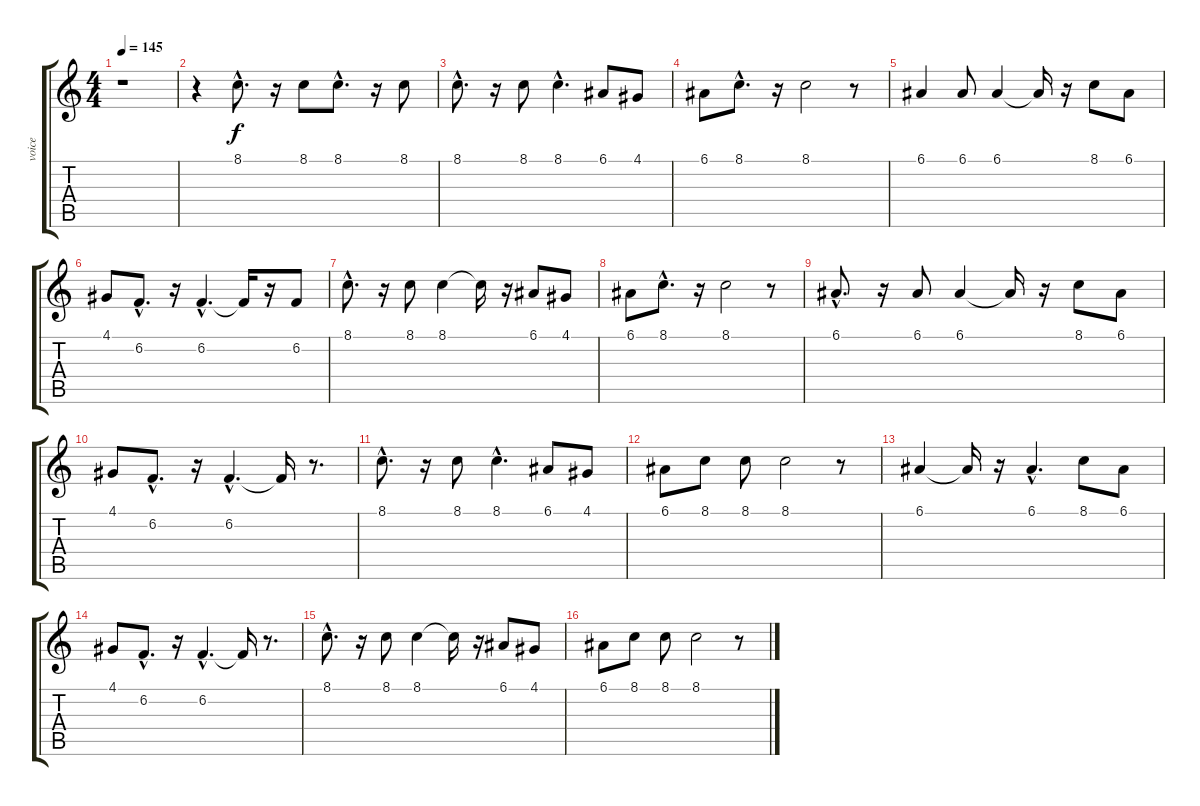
\track ("voice" "voice") {instrument lead6voice}
\staff {score tabs}
\tuning (E4 B3 G3 D3 A2 E2) {hide}
\ts (4 4)
\tempo 145
\clef g2
\ks c
r.1{dy f} |
r.4 8.1{hac}.8{d} r.16 8.1.8 8.1{hac}.8{d} r.16 8.1.8 |
8.1{hac}.8{d} r.16 8.1.8 8.1{hac}.4{d} 6.1.8 4.1.8 |
6.1.8 8.1{hac}.8{d} r.16 8.1.2 r.8 |
6.1.4 6.1.8 6.1.4 6.1{t}.16 r.16 8.1.8 6.1.8 |
4.1.8 6.2{hac}.8{d} r.16 6.2{hac}.4{d} 6.2{t}.16 r.16 6.2.8 |
8.1{hac}.8{d} r.16 8.1.8 8.1.4 8.1{t}.16 r.16 6.1.8 4.1.8 |
6.1.8 8.1{hac}.8{d} r.16 8.1.2 r.8 |
6.1{hac}.8{d} r.16 6.1.8 6.1.4 6.1{t}.16 r.16 8.1.8 6.1.8 |
4.1.8 6.2{hac}.8{d} r.16 6.2{hac}.4{d} 6.2{t}.16 r.8{d} |
8.1{hac}.8{d} r.16 8.1.8 8.1{hac}.4{d} 6.1.8 4.1.8 |
6.1.8 8.1.8 8.1.8 8.1.2 r.8 |
6.1.4 6.1{t}.16 r.16 6.1{hac}.4{d} 8.1.8 6.1.8 |
4.1.8 6.2{hac}.8{d} r.16 6.2{hac}.4{d} 6.2{t}.16 r.8{d} |
8.1{hac}.8{d} r.16 8.1.8 8.1.4 8.1{t}.16 r.16 6.1.8 4.1.8 |
6.1.8 8.1.8 8.1.8 8.1.2 r.8
